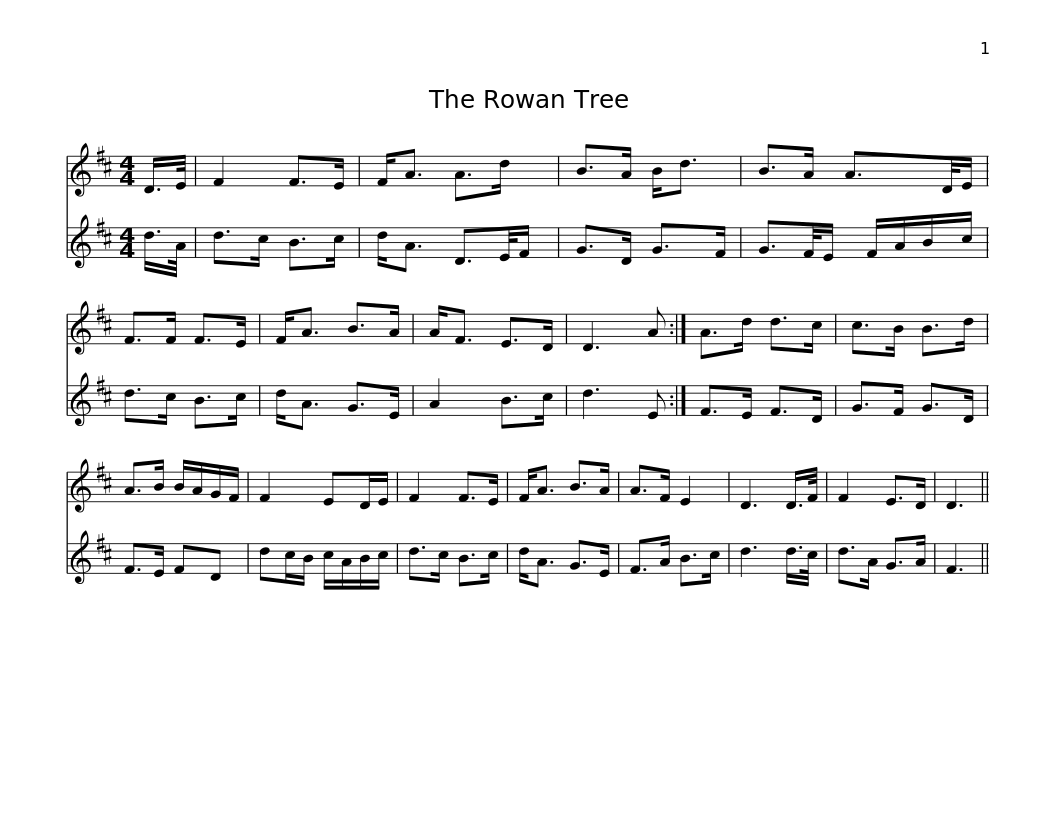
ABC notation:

X:1
%%score 1 2
L:1/8
M:4/4
I:linebreak $
K:D
V:1 treble
V:2 treble
V:1
 D/>E/ | F2 F>E | F<A A>d x/4 | B>A B<d | B>A A3/2D/4E/ | %5
 F>F F>E | F<A B>A | A<F E>D |$ D3 A :| A>d d>c | %10
 c>B B>d | A>B B/A/G/F/ | F2 ED/E/ | F2 F>E | F<A B>A | %15
 A>F E2 | D3 D/>F/ |$ F2 E>D | D3 || %19
V:2
 d/>A/ | d>c B>c | d<A D3/2E/4F/ | G>D G>F | G3/2F/4E/ F/A/B/c/ | %5
 d>c B>c | d<A G>E | A2 B>c |$ d3 E :| F>E F>D | %10
 G>F G>D | F>E FD | dc/B/ c/A/B/c/ | d>c B>c | d<A G>E | %15
 F>A B>c | d3 d/>c/ |$ d>A G>A | F3 || %19
